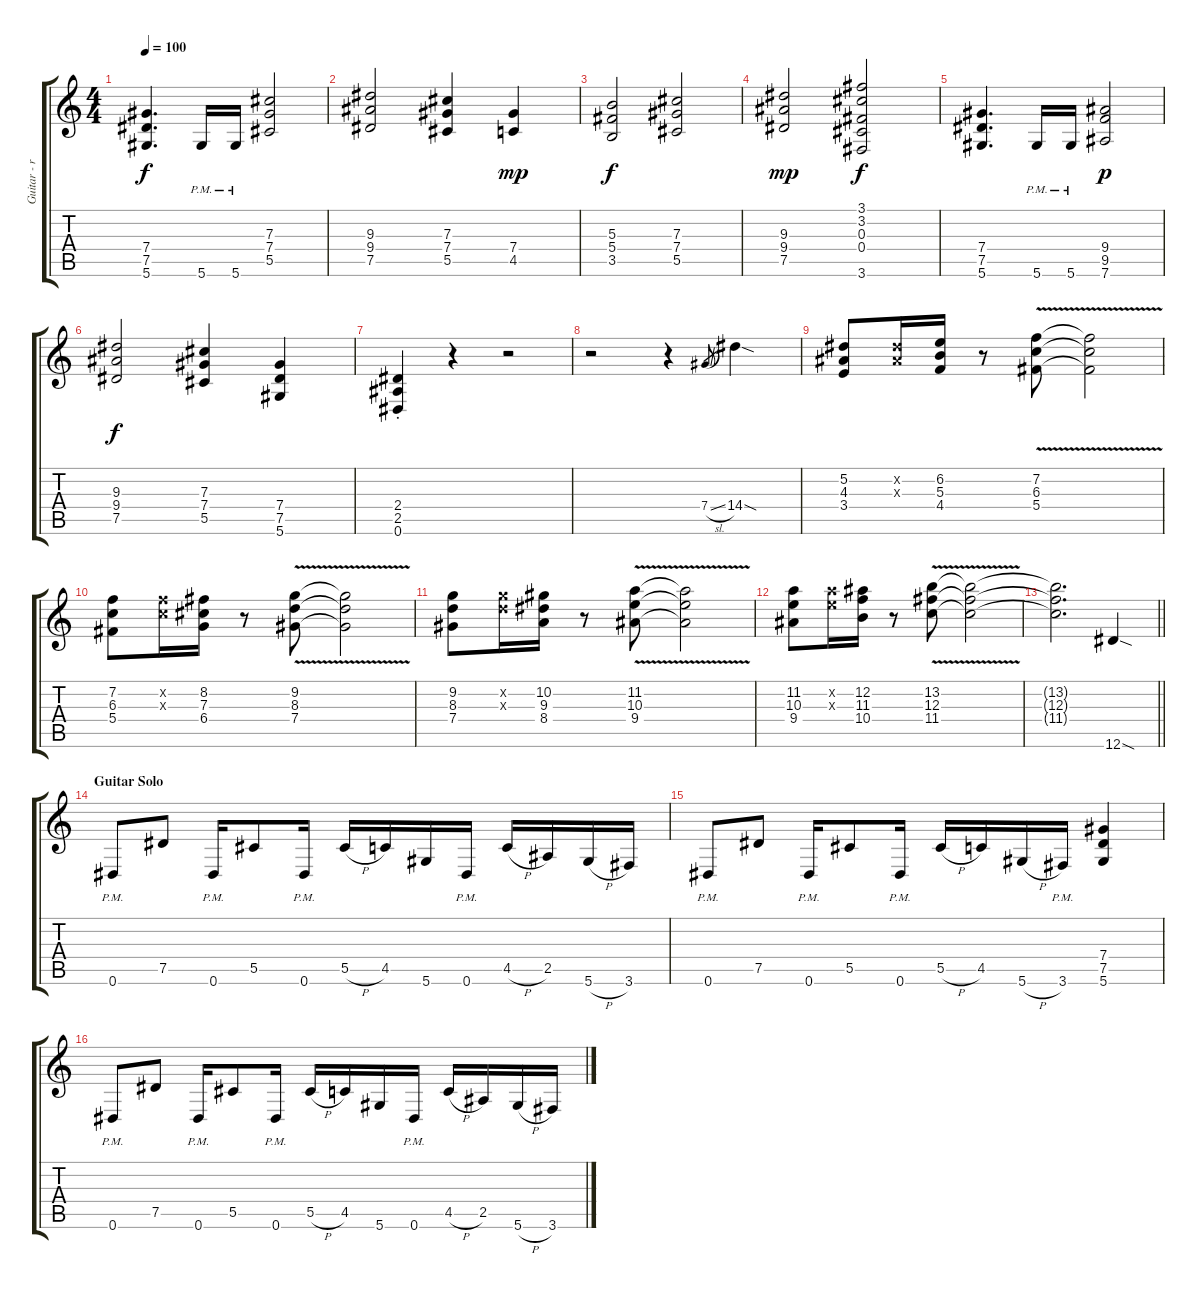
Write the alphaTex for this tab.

\track ("Guitar - right" "Guitar - r") {instrument distortionguitar}
\staff {score tabs}
\tuning (Eb4 Bb3 Gb3 Db3 Ab2 Eb2) {hide}
\ts (4 4)
\tempo 100
\clef g2
\ks c
(7.4 7.5 5.6).4{d dy f} 5.6{pm}.16 5.6{pm}.16 (7.3 7.4 5.5).2 |
(9.3 9.4 7.5).2 (7.3 7.4 5.5).4 (7.4 4.5).4{dy mp} |
(5.3 5.4 3.5).2{dy f} (7.3 7.4 5.5).2 |
(9.3 9.4 7.5).2{dy mp} (3.1 3.2 0.3 0.4 3.6).2{dy f} |
(7.4 7.5 5.6).4{d} 5.6{pm}.16 5.6{pm}.16 (9.4 9.5 7.6).2{dy p} |
(9.3 9.4 7.5).2{dy f} (7.3 7.4 5.5).4 (7.4 7.5 5.6).4 |
(2.4{st} 2.5{st} 0.6{st}).4 r.4 r.2 |
r.2 r.4 7.4{sl}.8{gr} 14.4{sod}.4 |
(5.2 4.3 3.4).8 (5.2{x} 4.3{x}).16 (6.2 5.3 4.4).16 r.8 (7.2{v} 6.3{v} 5.4{v}).8 (7.2{t} 6.3{t} 5.4{t}).2 |
(7.2 6.3 5.4).8 (7.2{x} 6.3{x}).16 (8.2 7.3 6.4).16 r.8 (9.2{v} 8.3{v} 7.4{v}).8 (9.2{t} 8.3{t} 7.4{t}).2 |
(9.2 8.3 7.4).8 (9.2{x} 8.3{x}).16 (10.2 9.3 8.4).16 r.8 (11.2{v} 10.3{v} 9.4{v}).8 (11.2{t} 10.3{t} 9.4{t}).2 |
(11.2 10.3 9.4).8 (11.2{x} 10.3{x}).16 (12.2 11.3 10.4).16 r.8 (13.2{v} 12.3{v} 11.4{v}).8 (13.2{t} 12.3{t} 11.4{t}).2 |
\barLineRight lightlight
(13.2{t} 12.3{t} 11.4{t}).2{d} 12.6{sod}.4 |
\section ("" "Guitar Solo")
0.6{pm}.8 7.5.8 0.6{pm}.16 5.5.8 0.6{pm}.16 5.5{h}.16 4.5.16 5.6.16 0.6{pm}.16 4.5{h}.16 2.5.16 5.6{h}.16 3.6.16 |
0.6{pm}.8 7.5.8 0.6{pm}.16 5.5.8 0.6{pm}.16 5.5{h}.16 4.5.16 5.6{h}.16 3.6{pm}.16 (7.4 7.5 5.6).4 |
0.6{pm}.8 7.5.8 0.6{pm}.16 5.5.8 0.6{pm}.16 5.5{h}.16 4.5.16 5.6.16 0.6{pm}.16 4.5{h}.16 2.5.16 5.6{h}.16 3.6.16
